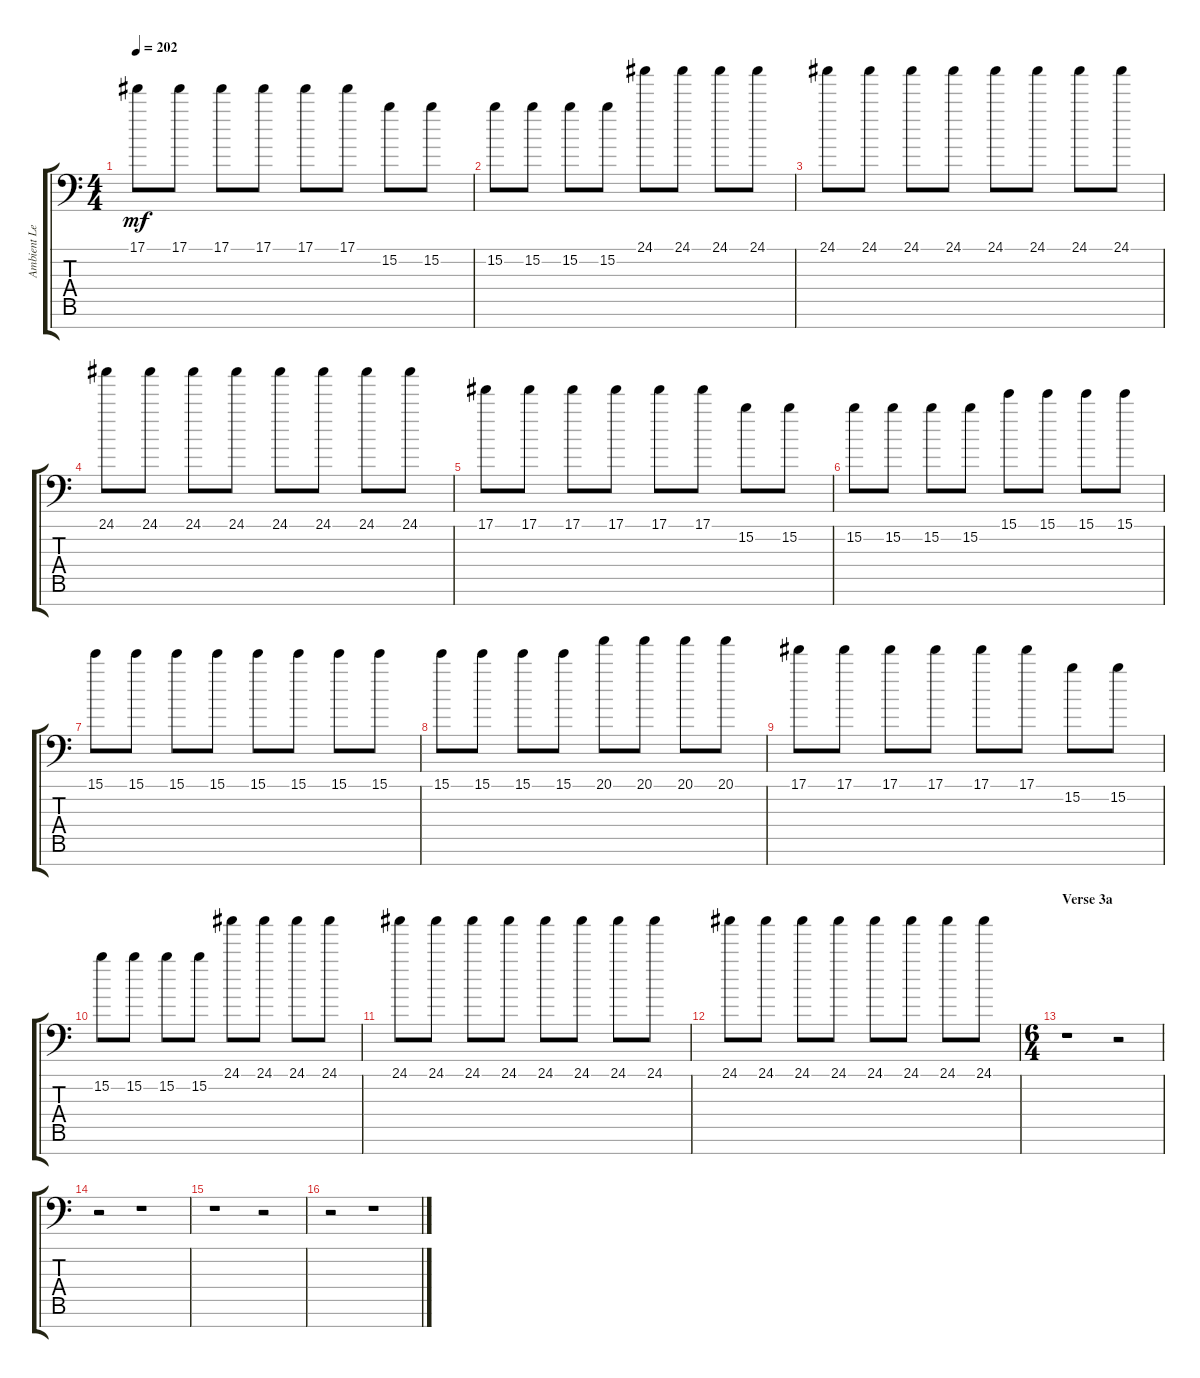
\track ("Ambient Leads" "Ambient Le") {instrument distortionguitar}
\staff {score tabs}
\tuning (Db4 Ab3 E3 B2 Gb2 Db2 Gb1) {hide}
\ts (4 4)
\tempo 202
\clef f4
\ks c
17.1.8{dy mf} 17.1.8 17.1.8 17.1.8 17.1.8 17.1.8 15.2.8 15.2.8 |
15.2.8 15.2.8 15.2.8 15.2.8 24.1.8 24.1.8 24.1.8 24.1.8 |
24.1.8 24.1.8 24.1.8 24.1.8 24.1.8 24.1.8 24.1.8 24.1.8 |
24.1.8 24.1.8 24.1.8 24.1.8 24.1.8 24.1.8 24.1.8 24.1.8 |
17.1.8 17.1.8 17.1.8 17.1.8 17.1.8 17.1.8 15.2.8 15.2.8 |
15.2.8 15.2.8 15.2.8 15.2.8 15.1.8 15.1.8 15.1.8 15.1.8 |
15.1.8 15.1.8 15.1.8 15.1.8 15.1.8 15.1.8 15.1.8 15.1.8 |
15.1.8 15.1.8 15.1.8 15.1.8 20.1.8 20.1.8 20.1.8 20.1.8 |
17.1.8 17.1.8 17.1.8 17.1.8 17.1.8 17.1.8 15.2.8 15.2.8 |
15.2.8 15.2.8 15.2.8 15.2.8 24.1.8 24.1.8 24.1.8 24.1.8 |
24.1.8 24.1.8 24.1.8 24.1.8 24.1.8 24.1.8 24.1.8 24.1.8 |
24.1.8 24.1.8 24.1.8 24.1.8 24.1.8 24.1.8 24.1.8 24.1.8 |
\ts (6 4)
\section ("" "Verse 3a")
r.1 r.2 |
r.2 r.1 |
r.1 r.2 |
r.2 r.1
